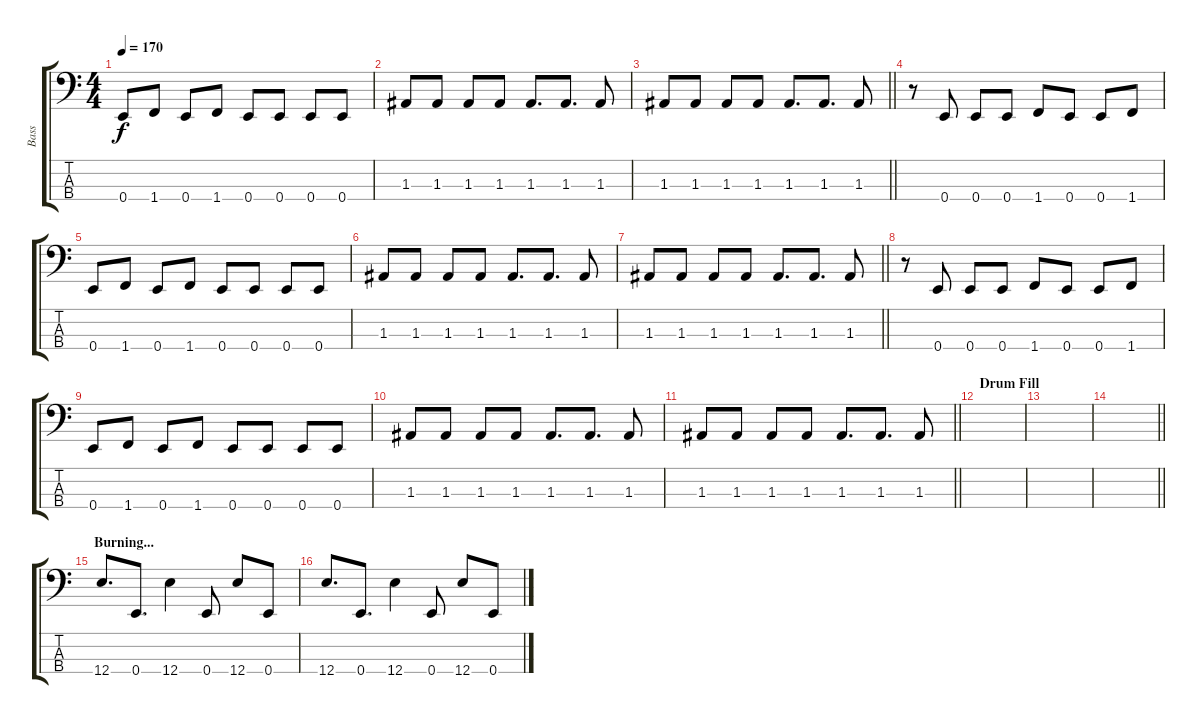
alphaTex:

\track ("Bass" "Bass") {instrument electricbassfinger}
\staff {score tabs}
\tuning (G2 D2 A1 E1) {hide}
\ts (4 4)
\tempo 170
\clef f4
\ks c
0.4.8{dy f} 1.4.8 0.4.8 1.4.8 0.4.8 0.4.8 0.4.8 0.4.8 |
1.3.8 1.3.8 1.3.8 1.3.8 1.3.8{d} 1.3.8{d} 1.3.8 |
\barLineRight lightlight
1.3.8 1.3.8 1.3.8 1.3.8 1.3.8{d} 1.3.8{d} 1.3.8 |
\section ("" "")
r.8 0.4.8 0.4.8 0.4.8 1.4.8 0.4.8 0.4.8 1.4.8 |
0.4.8 1.4.8 0.4.8 1.4.8 0.4.8 0.4.8 0.4.8 0.4.8 |
1.3.8 1.3.8 1.3.8 1.3.8 1.3.8{d} 1.3.8{d} 1.3.8 |
\barLineRight lightlight
1.3.8 1.3.8 1.3.8 1.3.8 1.3.8{d} 1.3.8{d} 1.3.8 |
\section ("" "")
r.8 0.4.8 0.4.8 0.4.8 1.4.8 0.4.8 0.4.8 1.4.8 |
0.4.8 1.4.8 0.4.8 1.4.8 0.4.8 0.4.8 0.4.8 0.4.8 |
1.3.8 1.3.8 1.3.8 1.3.8 1.3.8{d} 1.3.8{d} 1.3.8 |
\barLineRight lightlight
1.3.8 1.3.8 1.3.8 1.3.8 1.3.8{d} 1.3.8{d} 1.3.8 |
\section ("" "Drum Fill")
|
|
\barLineRight lightlight
|
\section ("" "Burning...")
12.4.8{d} 0.4.8{d} 12.4.4 0.4.8 12.4.8 0.4.8 |
12.4.8{d} 0.4.8{d} 12.4.4 0.4.8 12.4.8 0.4.8
